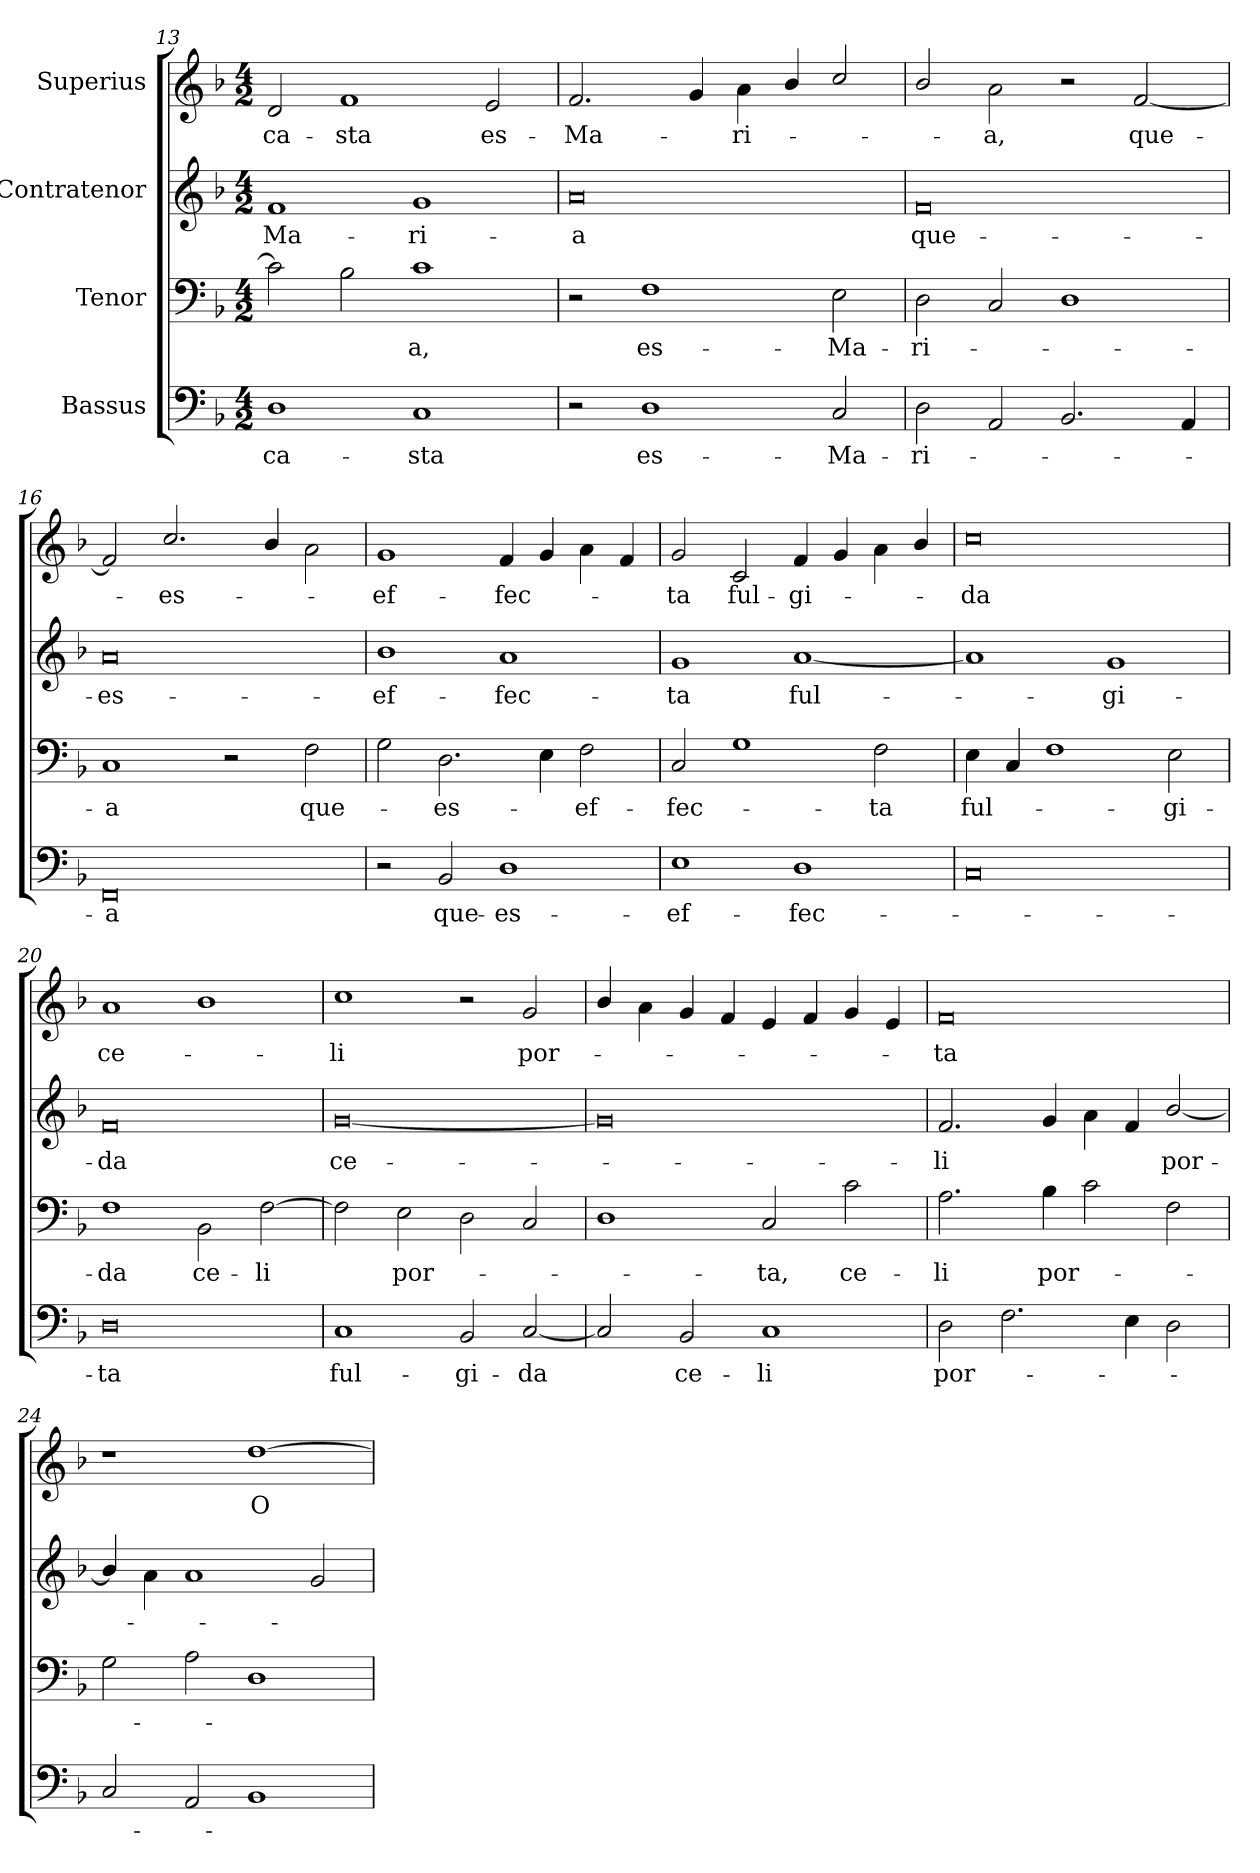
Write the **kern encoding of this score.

**kern	**text	**kern	**text	**kern	**text	**kern	**text
*part4	*part4	*part3	*part3	*part2	*part2	*part1	*part1
*staff4	*staff4	*staff3	*staff3	*staff2	*staff2	*staff1	*staff1
*I"Bassus	*	*I"Tenor	*	*I"Contratenor	*	*I"Superius	*
*clefF4	*	*clefF4	*	*clefG2	*	*clefG2	*
*k[b-]	*	*k[b-]	*	*k[b-]	*	*k[b-]	*
*M4/2	*	*M4/2	*	*M4/2	*	*M4/2	*
=13	=13	=13	=13	=13	=13	=13	=13
1D\	ca-	2c\]	.	1f/	Ma-	2d/	ca-
.	.	2B-\	.	.	.	1f/	-sta
1C/	-sta	1c\	-a,	1g/	-ri-	.	.
.	.	.	.	.	.	2e/	es-
=14	=14	=14	=14	=14	=14	=14	=14
2r	.	2r	.	0a/	-a	2.f/	Ma-
1D\	es-	1F\	es-	.	.	.	.
.	.	.	.	.	.	4g/	.
.	.	.	.	.	.	4a\	-ri-
.	.	.	.	.	.	4b-/	.
2C/	Ma-	2E\	Ma-	.	.	2cc/	.
=15	=15	=15	=15	=15	=15	=15	=15
2D\	-ri-	2D\	-ri-	0f/	que-	2b-/	.
2AA/	.	2C/	.	.	.	2a\	-a,
2.BB-/	.	1D\	.	.	.	2r	.
.	.	.	.	.	.	[2f/	que-
4AA/	.	.	.	.	.	.	.
=16	=16	=16	=16	=16	=16	=16	=16
0FF/	-a	1C/	-a	0a/	es-	2f/]	.
.	.	.	.	.	.	2.cc/	es-
.	.	2r	.	.	.	.	.
.	.	.	.	.	.	4b-/	.
.	.	2F\	que-	.	.	2a\	.
=17	=17	=17	=17	=17	=17	=17	=17
2r	.	2G\	.	1b-\	ef-	1g/	ef-
2BB-/	que-	2.D\	es-	.	.	.	.
1D\	es-	.	.	1a/	-fec-	4f/	-fec-
.	.	4E\	.	.	.	4g/	.
.	.	2F\	ef-	.	.	4a\	.
.	.	.	.	.	.	4f/	.
=18	=18	=18	=18	=18	=18	=18	=18
1E\	ef-	2C/	-fec-	1g/	-ta	2g/	-ta
.	.	1G\	.	.	.	2c/	ful-
1D\	-fec-	.	.	[1a/	ful-	4f/	-gi-
.	.	.	.	.	.	4g/	.
.	.	2F\	-ta	.	.	4a\	.
.	.	.	.	.	.	4b-/	.
=19	=19	=19	=19	=19	=19	=19	=19
0C/	.	4E\	ful-	1a/]	.	0cc\	-da
.	.	4C/	.	.	.	.	.
.	.	1F\	.	.	.	.	.
.	.	.	.	1g/	-gi-	.	.
.	.	2E\	-gi-	.	.	.	.
=20	=20	=20	=20	=20	=20	=20	=20
0D\	-ta	1F\	-da	0f/	-da	1a/	ce-
.	.	2BB-\	ce-	.	.	1b-\	.
.	.	[2F\	-li	.	.	.	.
=21	=21	=21	=21	=21	=21	=21	=21
1C/	ful-	2F\]	.	[0g/	ce-	1cc\	-li
.	.	2E\	por-	.	.	.	.
2BB-/	-gi-	2D\	.	.	.	2r	.
[2C/	-da	2C/	.	.	.	2g/	por-
=22	=22	=22	=22	=22	=22	=22	=22
2C/]	.	1D\	.	0g/]	.	4b-/	.
.	.	.	.	.	.	4a\	.
2BB-/	ce-	.	.	.	.	4g/	.
.	.	.	.	.	.	4f/	.
1C/	-li	2C/	-ta,	.	.	4e/	.
.	.	.	.	.	.	4f/	.
.	.	2c\	ce-	.	.	4g/	.
.	.	.	.	.	.	4e/	.
=23	=23	=23	=23	=23	=23	=23	=23
2D\	por-	2.A\	-li	2.f/	-li	0f/	-ta
2.F\	.	.	.	.	.	.	.
.	.	4B-\	por-	4g/	.	.	.
.	.	2c\	.	4a\	.	.	.
4E\	.	.	.	4f/	.	.	.
2D\	.	2F\	.	[2b-/	por-	.	.
=24	=24	=24	=24	=24	=24	=24	=24
2C/	.	2G\	.	4b-/]	.	1r	.
.	.	.	.	4a\	.	.	.
2AA/	.	2A\	.	1a/	.	.	.
1BB-/	.	1D\	.	.	.	[1dd\	O-
.	.	.	.	2g/	.	.	.
=	=	=	=	=	=	=	=
*-	*-	*-	*-	*-	*-	*-	*-
